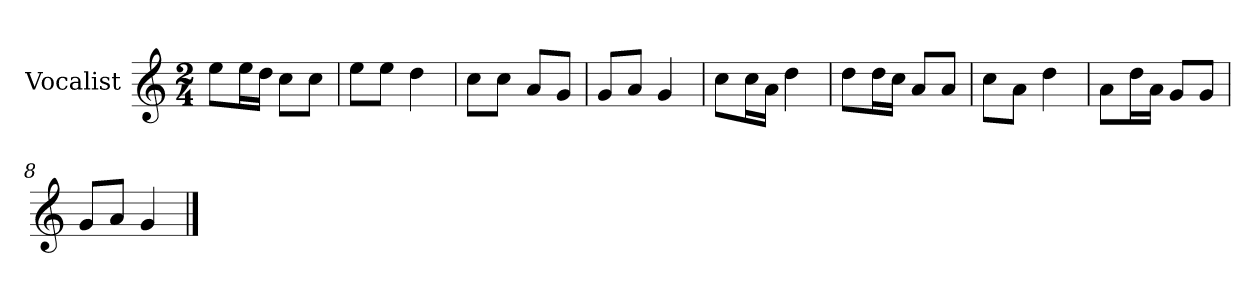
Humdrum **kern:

**kern
*part1
*staff1
*I"Vocalist
*k[]
*C:
*M2/4
=
8eeL
16eeL
16ddJJ
8ccL
8ccJ
=1
8eeL
8eeJ
4dd
=2
8ccL
8ccJ
8aL
8gJ
=3
8gL
8aJ
4g
=4
8ccL
16ccL
16aJJ
4dd
=5
8ddL
16ddL
16ccJJ
8aL
8aJ
=6
8ccL
8aJ
4dd
=7
8aL
16ddL
16aJJ
8gL
8gJ
=8
8gL
8aJ
4g
==
*-
